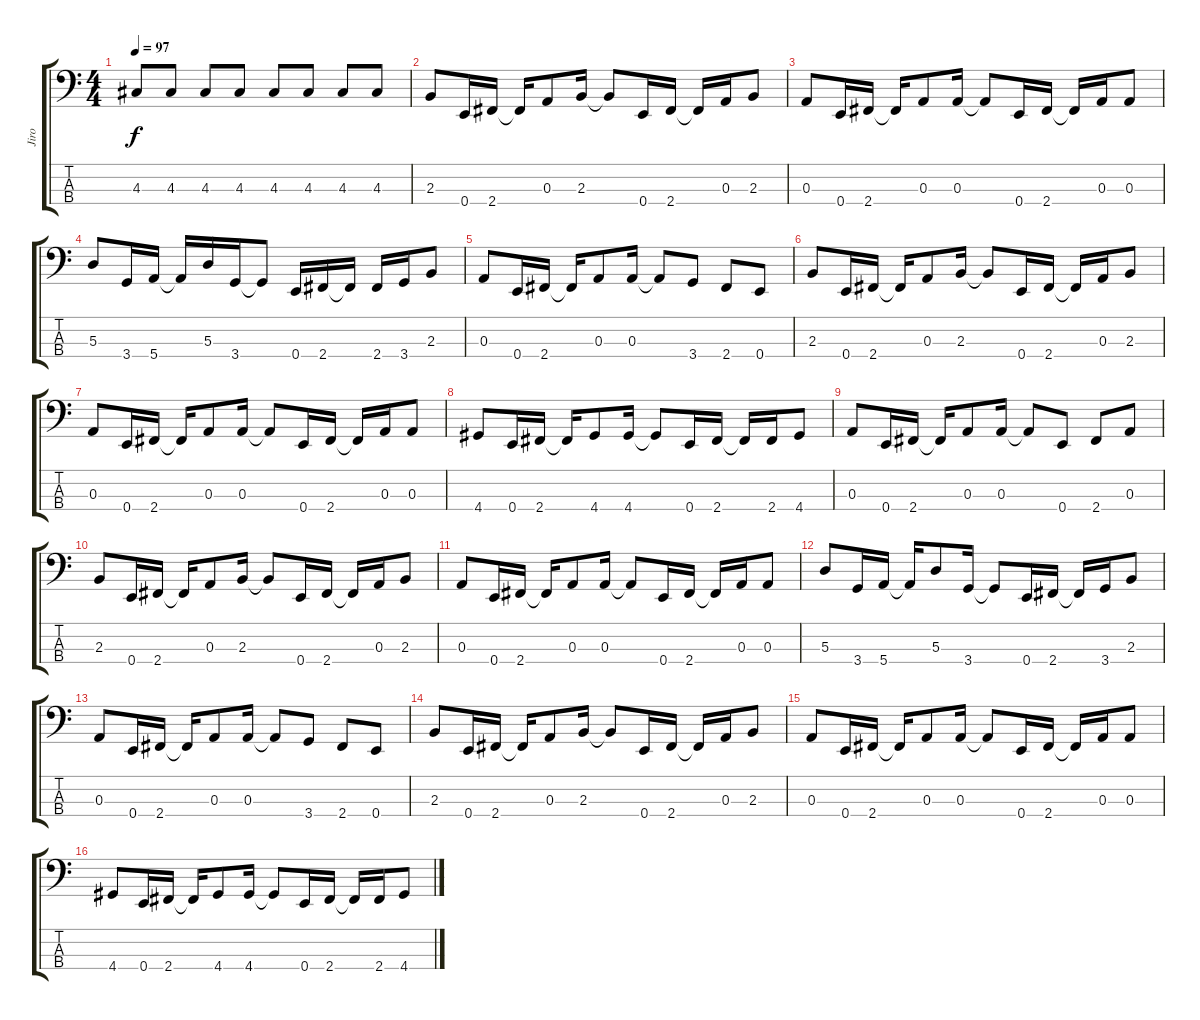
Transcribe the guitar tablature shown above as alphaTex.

\track ("Jiro" "Jiro") {instrument electricbasspick}
\staff {score tabs}
\tuning (G2 D2 A1 E1) {hide}
\ts (4 4)
\tempo 97
\clef f4
\ks c
4.3.8{dy f} 4.3.8 4.3.8 4.3.8 4.3.8 4.3.8 4.3.8 4.3.8 |
2.3.8 0.4.16 2.4.16 2.4{t}.16 0.3.8 2.3.16 2.3{t}.8 0.4.16 2.4.16 2.4{t}.16 0.3.16 2.3.8 |
0.3.8 0.4.16 2.4.16 2.4{t}.16 0.3.8 0.3.16 0.3{t}.8 0.4.16 2.4.16 2.4{t}.16 0.3.16 0.3.8 |
5.3.8 3.4.16 5.4.16 5.4{t}.16 5.3.16 3.4.16 3.4{t}.8 0.4.16 2.4.16 2.4{t}.16 2.4.16 3.4.16 2.3.8 |
0.3.8 0.4.16 2.4.16 2.4{t}.16 0.3.8 0.3.16 0.3{t}.8 3.4.8 2.4.8 0.4.8 |
2.3.8 0.4.16 2.4.16 2.4{t}.16 0.3.8 2.3.16 2.3{t}.8 0.4.16 2.4.16 2.4{t}.16 0.3.16 2.3.8 |
0.3.8 0.4.16 2.4.16 2.4{t}.16 0.3.8 0.3.16 0.3{t}.8 0.4.16 2.4.16 2.4{t}.16 0.3.16 0.3.8 |
4.4.8 0.4.16 2.4.16 2.4{t}.16 4.4.8 4.4.16 4.4{t}.8 0.4.16 2.4.16 2.4{t}.16 2.4.16 4.4.8 |
0.3.8 0.4.16 2.4.16 2.4{t}.16 0.3.8 0.3.16 0.3{t}.8 0.4.8 2.4.8 0.3.8 |
2.3.8 0.4.16 2.4.16 2.4{t}.16 0.3.8 2.3.16 2.3{t}.8 0.4.16 2.4.16 2.4{t}.16 0.3.16 2.3.8 |
0.3.8 0.4.16 2.4.16 2.4{t}.16 0.3.8 0.3.16 0.3{t}.8 0.4.16 2.4.16 2.4{t}.16 0.3.16 0.3.8 |
5.3.8 3.4.16 5.4.16 5.4{t}.16 5.3.8 3.4.16 3.4{t}.8 0.4.16 2.4.16 2.4{t}.16 3.4.16 2.3.8 |
0.3.8 0.4.16 2.4.16 2.4{t}.16 0.3.8 0.3.16 0.3{t}.8 3.4.8 2.4.8 0.4.8 |
2.3.8 0.4.16 2.4.16 2.4{t}.16 0.3.8 2.3.16 2.3{t}.8 0.4.16 2.4.16 2.4{t}.16 0.3.16 2.3.8 |
0.3.8 0.4.16 2.4.16 2.4{t}.16 0.3.8 0.3.16 0.3{t}.8 0.4.16 2.4.16 2.4{t}.16 0.3.16 0.3.8 |
4.4.8 0.4.16 2.4.16 2.4{t}.16 4.4.8 4.4.16 4.4{t}.8 0.4.16 2.4.16 2.4{t}.16 2.4.16 4.4.8
